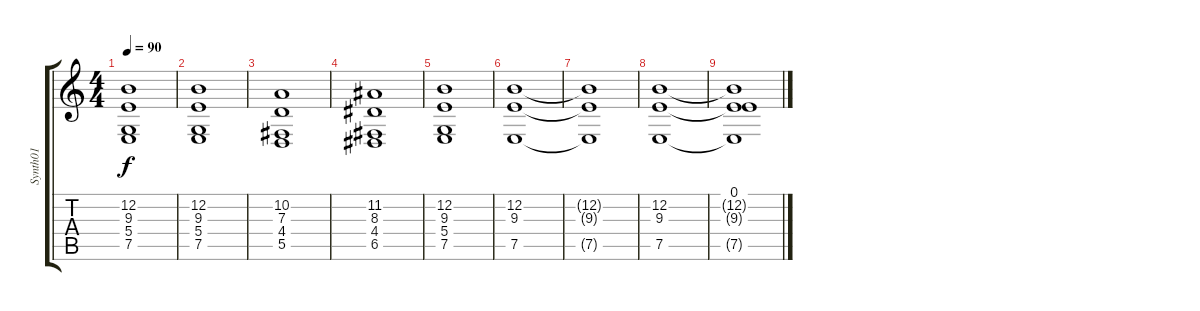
\track ("Synth01" "Synth01") {instrument pad7halo}
\staff {score tabs}
\tuning (E4 B3 G3 D3 A2 E2) {hide}
\ts (4 4)
\tempo 90
\clef g2
\ks c
(12.2 9.3 5.4 7.5).1{dy f} |
(12.2 9.3 5.4 7.5).1 |
(10.2 7.3 4.4 5.5).1 |
(11.2 8.3 4.4 6.5).1 |
(12.2 9.3 5.4 7.5).1 |
(12.2 9.3 7.5).1 |
(12.2{t} 9.3{t} 7.5{t}).1 |
(12.2 9.3 7.5).1 |
(0.1 12.2{t} 9.3{t} 7.5{t}).1
